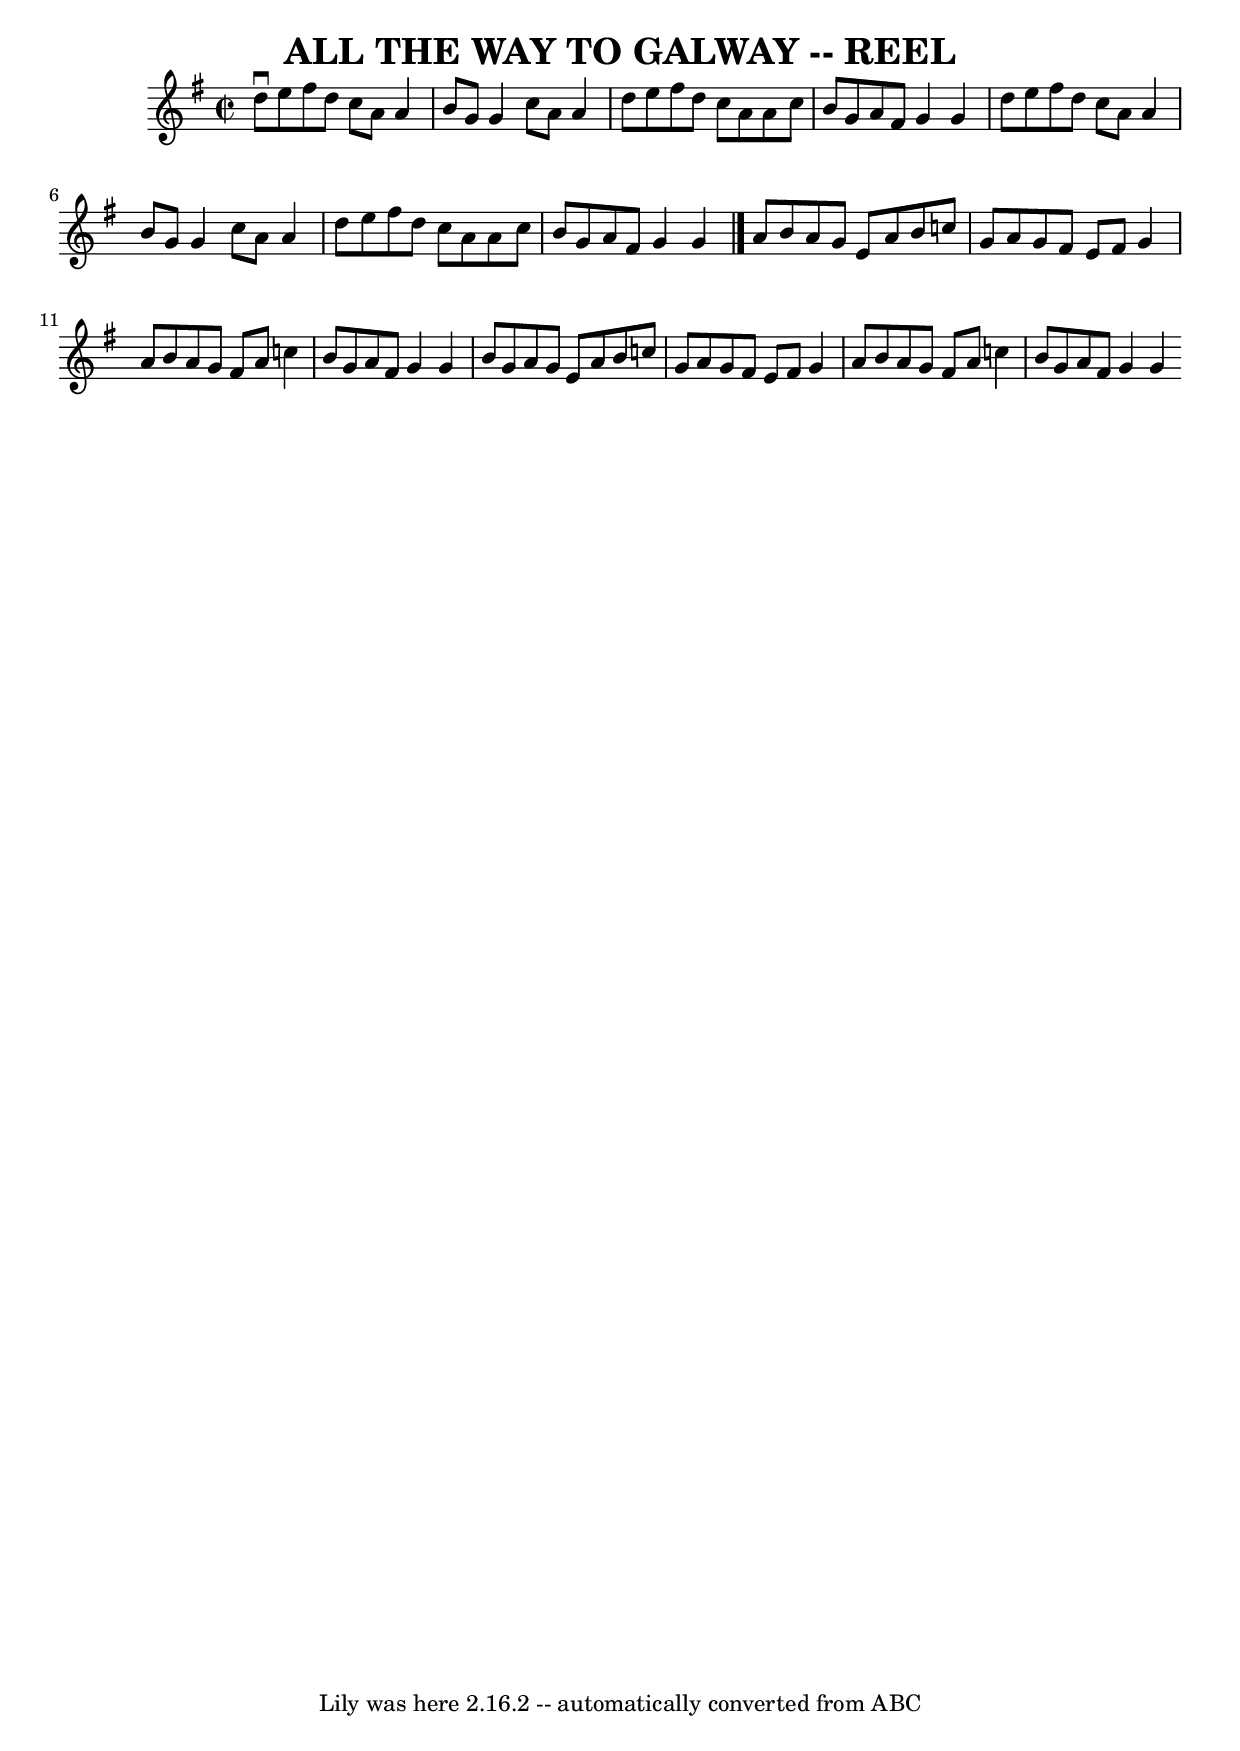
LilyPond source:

\version "2.16.2"
\include "Mammoth.ily"
\header {
  %% book = "Ryan's Mammoth Collection of Fiddle Tunes"
 crossRefNumber = "1"
 footnotes = ""
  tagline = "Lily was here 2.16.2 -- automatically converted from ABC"
  title = "ALL THE WAY TO GALWAY -- REEL"

}
voicedefault =  {


  \override Staff.TimeSignature #'style = #'C
  \time 2/2 
  \key g \major
 d''8^\downbow e''8 fis''8 d''8 c''8 a'8 a'4     |
 b'8 g'8 g'4 c''8 a'8 a'4    |
 d''8 e''8 fis''8 d''8 c''8 a'8 a'8 c''8     |
 b'8 g'8 a'8 fis'8 g'4 g'4     |
 d''8 e''8 fis''8 d''8 c''8 a'8 a'4     |
 b'8 g'8 g'4 c''8 a'8 a'4     |
 d''8 e''8 fis''8 d''8 c''8 a'8 a'8 c''8   |
 b'8 g'8 a'8 fis'8 g'4 g'4    \bar "|." a'8 b'8 a'8 g'8 e'8 a'8 b'8 c''!8     |
 g'8 a'8 g'8 fis'8 e'8 fis'8 g'4     |
 a'8 b'8 a'8 g'8 fis'8 a'8 c''!4     |
 b'8 g'8 a'8 fis'8 g'4 g'4     |
 b'8 g'8 a'8 g'8 e'8 a'8 b'8 c''!8    |
 g'8 a'8 g'8 fis'8 e'8 fis'8 g'4     |
 a'8 b'8 a'8 g'8 fis'8 a'8 c''!4     |
 b'8 g'8 a'8 fis'8 g'4 g'4    \bar " |."   

}

\score{
  <<

    \context Staff="default"
    {
      \voicedefault 
      
    }

  >>
  \layout {
    
  }
  \midi {
  }

}
